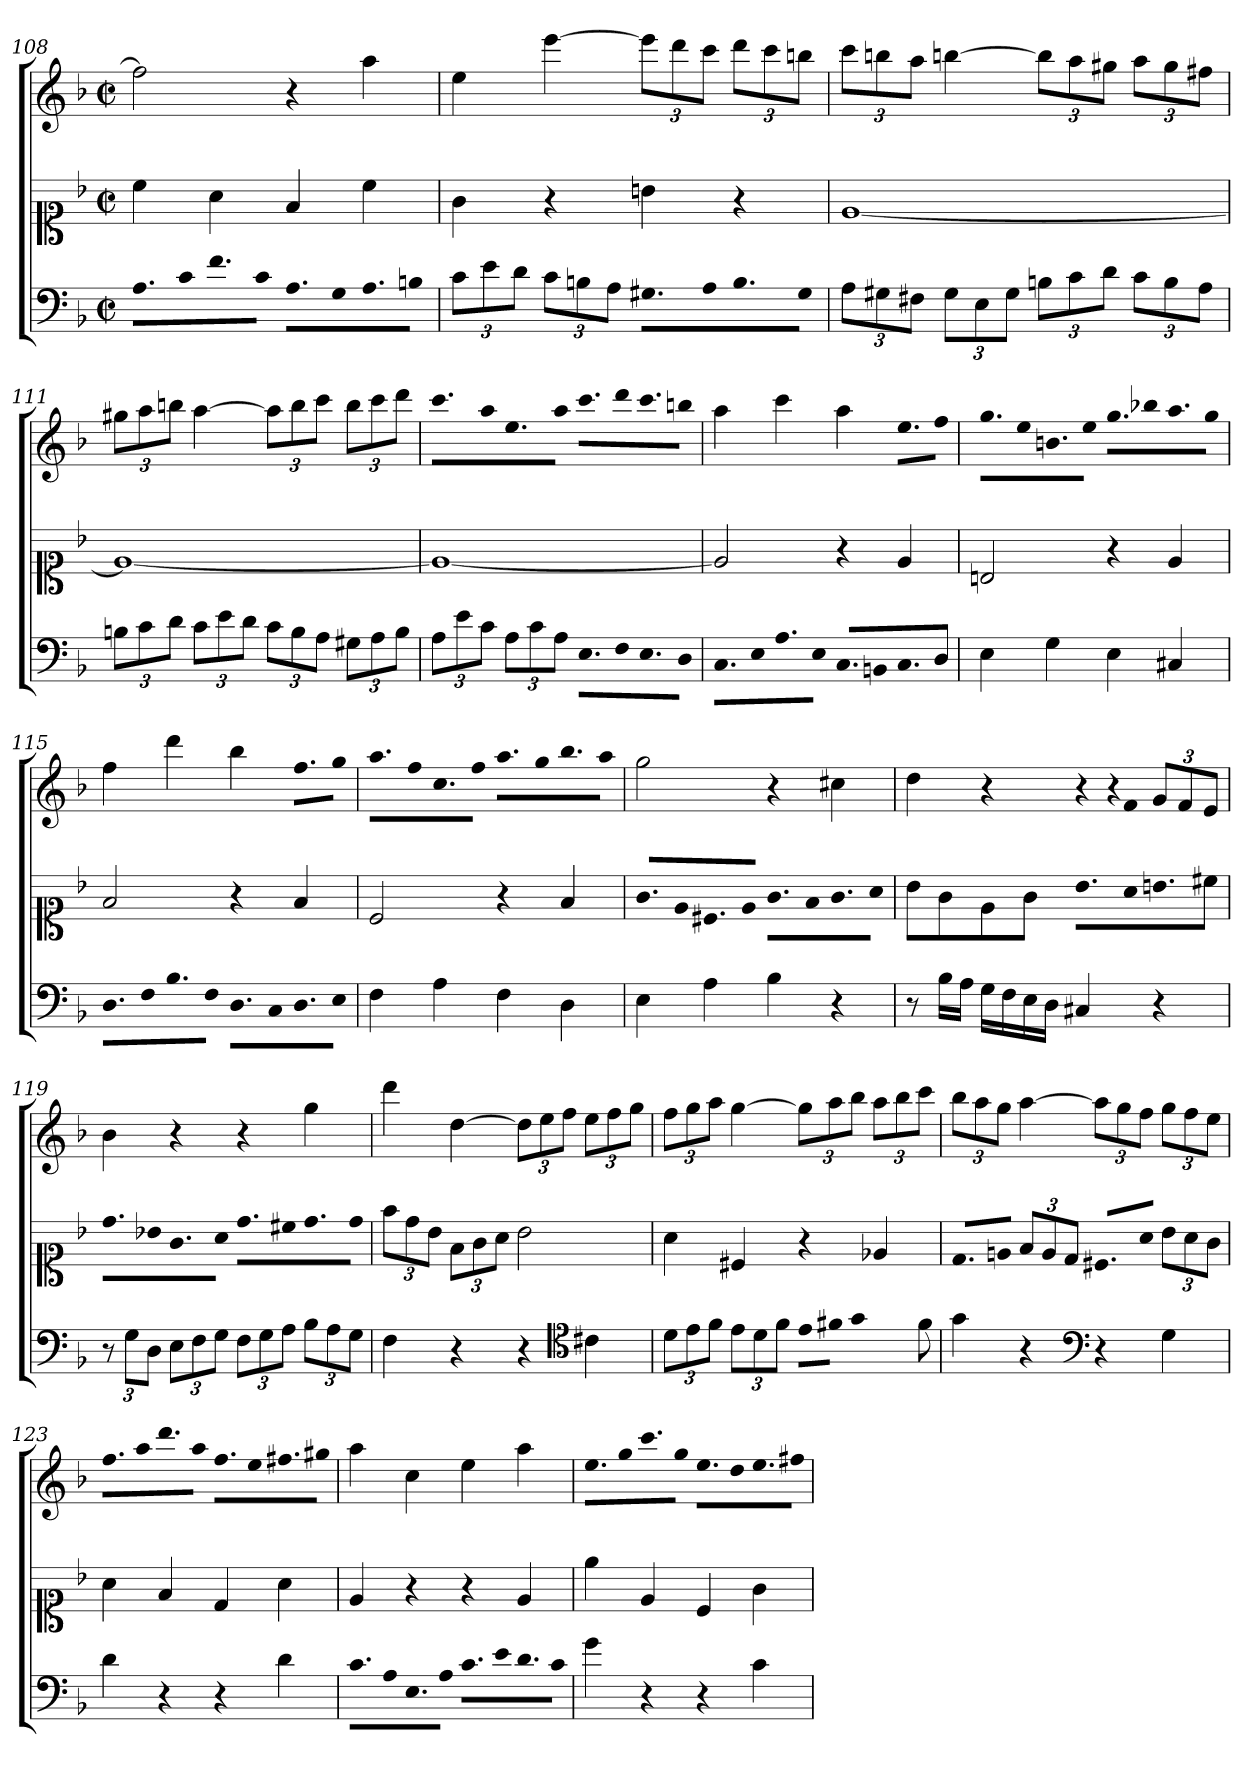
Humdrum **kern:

**kern	**kern	**kern
*part1	*part1	*part1
*staff3	*staff2	*staff1
*clefF4	*clefC1	*clefG2
*k[b-]	*k[b-]	*k[b-]
*d:	*d:	*d:
*M2/2	*M2/2	*M2/2
*met(c|)	*met(c|)	*met(c|)
*Xtuplet	*	*
=108	=108	=108
!LO:N:vis=8.	!	!
6AL	4cc	2ff]
!LO:N:vis=16	!	!
12cK	.	.
!LO:N:vis=8.	!	!
6f	4a	.
!LO:N:vis=16	!	!
12cJk	.	.
!LO:N:vis=8.	!	!
6AL	4f	4r
!LO:N:vis=16	!	!
12GK	.	.
!LO:N:vis=8.	!	!
6A	4cc	4aa
!LO:N:vis=16	!	!
12BnJk	.	.
=109	=109	=109
*tuplet	*	*
*Xbrackettup	*	*
12cL	4g	4ee
12e	.	.
12dJ	.	.
12cL	4r	[4eee
12Bn	.	.
12AJ	.	.
*Xtuplet	*	*
!LO:N:vis=8.	!	!
*	*	*Xbrackettup
6G#XL	4bn	12eeeL]
.	.	12ddd
!LO:N:vis=16	!	!
12AK	.	12cccJ
!LO:N:vis=8.	!	!
6B	4r	12dddL
.	.	12ccc
!LO:N:vis=16	!	!
12G#Jk	.	12bbnJ
=110	=110	=110
*tuplet	*	*
12AL	[1e	12cccL
12G#X	.	12bbn
12F#XJ	.	12aaJ
12G#L	.	[4bbn
12E	.	.
12G#J	.	.
12BnL	.	12bbL]
12c	.	12aa
12dJ	.	12gg#XJ
12cL	.	12aaL
12B	.	12gg#
12AJ	.	12ff#XJ
=111	=111	=111
12BnL	1e_	12gg#XL
12c	.	12aa
12dJ	.	12bbnJ
12cL	.	[4aa
12e	.	.
12dJ	.	.
12cL	.	12aaL]
12B	.	12bb
12AJ	.	12cccJ
12G#XL	.	12bbL
12A	.	12ccc
12BJ	.	12dddJ
=112	=112	=112
*	*	*Xtuplet
!	!	!LO:N:vis=8.
12AL	1e_	6cccL
12e	.	.
!	!	!LO:N:vis=16
12cJ	.	12aaK
!	!	!LO:N:vis=8.
12AL	.	6ee
12c	.	.
!	!	!LO:N:vis=16
12AJ	.	12aaJk
*Xtuplet	*	*
!LO:N:vis=8.	!	!LO:N:vis=8.
6EL	.	6cccL
!LO:N:vis=16	!	!LO:N:vis=16
12FK	.	12dddK
!LO:N:vis=8.	!	!LO:N:vis=8.
6E	.	6ccc
!LO:N:vis=16	!	!LO:N:vis=16
12DJk	.	12bbnJk
=113	=113	=113
!LO:N:vis=8.	!	!
6CL	2e]	4aa
!LO:N:vis=16	!	!
12EK	.	.
!LO:N:vis=8.	!	!
6A	.	4ccc
!LO:N:vis=16	!	!
12EJk	.	.
!LO:N:vis=8.	!	!
6CL	4r	4aa
!LO:N:vis=16	!	!
12BBnK	.	.
!LO:N:vis=8.	!	!LO:N:vis=8.
6C	4e	6eeL
!	!	!LO:N:vis=16
12DJ	.	12ffJk
=114	=114	=114
!	!	!LO:N:vis=8.
4E	2Bn	6ggL
!	!	!LO:N:vis=16
.	.	12eeK
!	!	!LO:N:vis=8.
4G	.	6bn
!	!	!LO:N:vis=16
.	.	12eeJk
!	!	!LO:N:vis=8.
4E	4r	6ggL
!	!	!LO:N:vis=16
.	.	12bb-XK
!	!	!LO:N:vis=8.
4C#X	4e	6aa
!	!	!LO:N:vis=16
.	.	12ggJk
=115	=115	=115
!LO:N:vis=8.	!	!
6DL	2f	4ff
!LO:N:vis=16	!	!
12FK	.	.
!LO:N:vis=8.	!	!
6B-	.	4ddd
!LO:N:vis=16	!	!
12FJk	.	.
!LO:N:vis=8.	!	!
6DL	4r	4bb-
!LO:N:vis=16	!	!
12CK	.	.
!LO:N:vis=8.	!	!LO:N:vis=8.
6D	4f	6ffL
!LO:N:vis=16	!	!LO:N:vis=16
12EJk	.	12ggJk
=116	=116	=116
!	!	!LO:N:vis=8.
4F	2c	6aaL
!	!	!LO:N:vis=16
.	.	12ffK
!	!	!LO:N:vis=8.
4A	.	6cc
!	!	!LO:N:vis=16
.	.	12ffJk
!	!	!LO:N:vis=8.
4F	4r	6aaL
!	!	!LO:N:vis=16
.	.	12ggK
!	!	!LO:N:vis=8.
4D	4f	6bb-
!	!	!LO:N:vis=16
.	.	12aaJk
=117	=117	=117
*	*Xtuplet	*
!	!LO:N:vis=8.	!
4E	6gL	2gg
!	!LO:N:vis=16	!
.	12eK	.
!	!LO:N:vis=8.	!
4A	6c#X	.
!	!LO:N:vis=16	!
.	12eJk	.
!	!LO:N:vis=8.	!
4B-	6gL	4r
!	!LO:N:vis=16	!
.	12fK	.
!	!LO:N:vis=8.	!
4r	6g	4cc#X
!	!LO:N:vis=16	!
.	12aJk	.
=118	=118	=118
8r	8b-L	4dd
16B-LL	8g	.
16AJJ	.	.
16GLL	8e	4r
16F	.	.
16E	8gJ	.
16DJJ	.	.
!	!LO:N:vis=8.	!LO:N:vis=8
4C#X	6b-L	12.r
!	!	!LO:N:vis=16
.	.	24r
!	!LO:N:vis=16	!LO:N:vis=16
.	12aK	12f
!	!LO:N:vis=8.	!
*	*	*tuplet
4r	6bn	12gL
.	.	12f
.	12cc#XJ	12eJ
=119	=119	=119
*tuplet	*	*
!	!LO:N:vis=8.	!
12r	6ddL	4b-
12GL	.	.
!	!LO:N:vis=16	!
12DJ	12b-XK	.
!	!LO:N:vis=8.	!
12EL	6g	4r
12F	.	.
!	!LO:N:vis=16	!
12GJ	12aJk	.
!	!LO:N:vis=8.	!
12FL	6ddL	4r
12G	.	.
!	!LO:N:vis=16	!
12AJ	12cc#XK	.
!	!LO:N:vis=8.	!
12B-L	6dd	4gg
12A	.	.
!	!LO:N:vis=16	!
12GJ	12ddJk	.
=120	=120	=120
*	*tuplet	*
*	*Xbrackettup	*
4F	12ffL	4ddd
.	12dd	.
.	12b-J	.
4r	12fL	[4dd
.	12g	.
.	12aJ	.
4r	2b-	12ddL]
.	.	12ee
.	.	12ffJ
*clefC4	*	*
4c#X	.	12eeL
.	.	12ff
.	.	12ggJ
=121	=121	=121
12dL	4a	12ffL
12e	.	12gg
12fJ	.	12aaJ
12eL	4c#X	[4gg
12d	.	.
12fJ	.	.
*Xtuplet	*	*
!LO:N:vis=16	!	!
12eLL	4r	12ggL]
!LO:N:vis=16	!	!
12f#XJJ	.	12aa
!LO:N:vis=4	!	!
6.g	.	12bb-J
.	4e-X	12aaL
.	.	12bb-
12f#	.	12cccJ
=122	=122	=122
*	*Xtuplet	*
!	!LO:N:vis=8.	!
4g	6dL	12bb-L
.	.	12aa
!	!LO:N:vis=16	!
.	12enJk	12ggJ
*	*tuplet	*
4r	12fL	[4aa
.	12e	.
.	12dJ	.
*clefF4	*	*
*	*Xtuplet	*
!	!LO:N:vis=8.	!
4r	6c#XL	12aaL]
.	.	12gg
!	!LO:N:vis=16	!
.	12aJk	12ffJ
*	*tuplet	*
4G	12b-L	12ggL
.	12a	12ff
.	12gJ	12eeJ
=123	=123	=123
*	*	*Xtuplet
!	!	!LO:N:vis=8.
4d	4a	6ffL
!	!	!LO:N:vis=16
.	.	12aaK
!	!	!LO:N:vis=8.
4r	4f	6ddd
!	!	!LO:N:vis=16
.	.	12aaJk
!	!	!LO:N:vis=8.
4r	4d	6ffL
!	!	!LO:N:vis=16
.	.	12eeK
!	!	!LO:N:vis=8.
4d	4a	6ff#X
!	!	!LO:N:vis=16
.	.	12gg#XJk
=124	=124	=124
!LO:N:vis=8.	!	!
6cL	4e	4aa
!LO:N:vis=16	!	!
12AK	.	.
!LO:N:vis=8.	!	!
6E	4r	4cc
!LO:N:vis=16	!	!
12AJk	.	.
!LO:N:vis=8.	!	!
6cL	4r	4ee
!LO:N:vis=16	!	!
12eK	.	.
!LO:N:vis=8.	!	!
6d	4e	4aa
!LO:N:vis=16	!	!
12cJk	.	.
=125	=125	=125
!	!	!LO:N:vis=8.
4g	4ee	6eeL
!	!	!LO:N:vis=16
.	.	12ggK
!	!	!LO:N:vis=8.
4r	4e	6ccc
!	!	!LO:N:vis=16
.	.	12ggJk
!	!	!LO:N:vis=8.
4r	4c	6eeL
!	!	!LO:N:vis=16
.	.	12ddK
!	!	!LO:N:vis=8.
4c	4g	6ee
!	!	!LO:N:vis=16
.	.	12ff#XJk
=	=	=
*-	*-	*-
